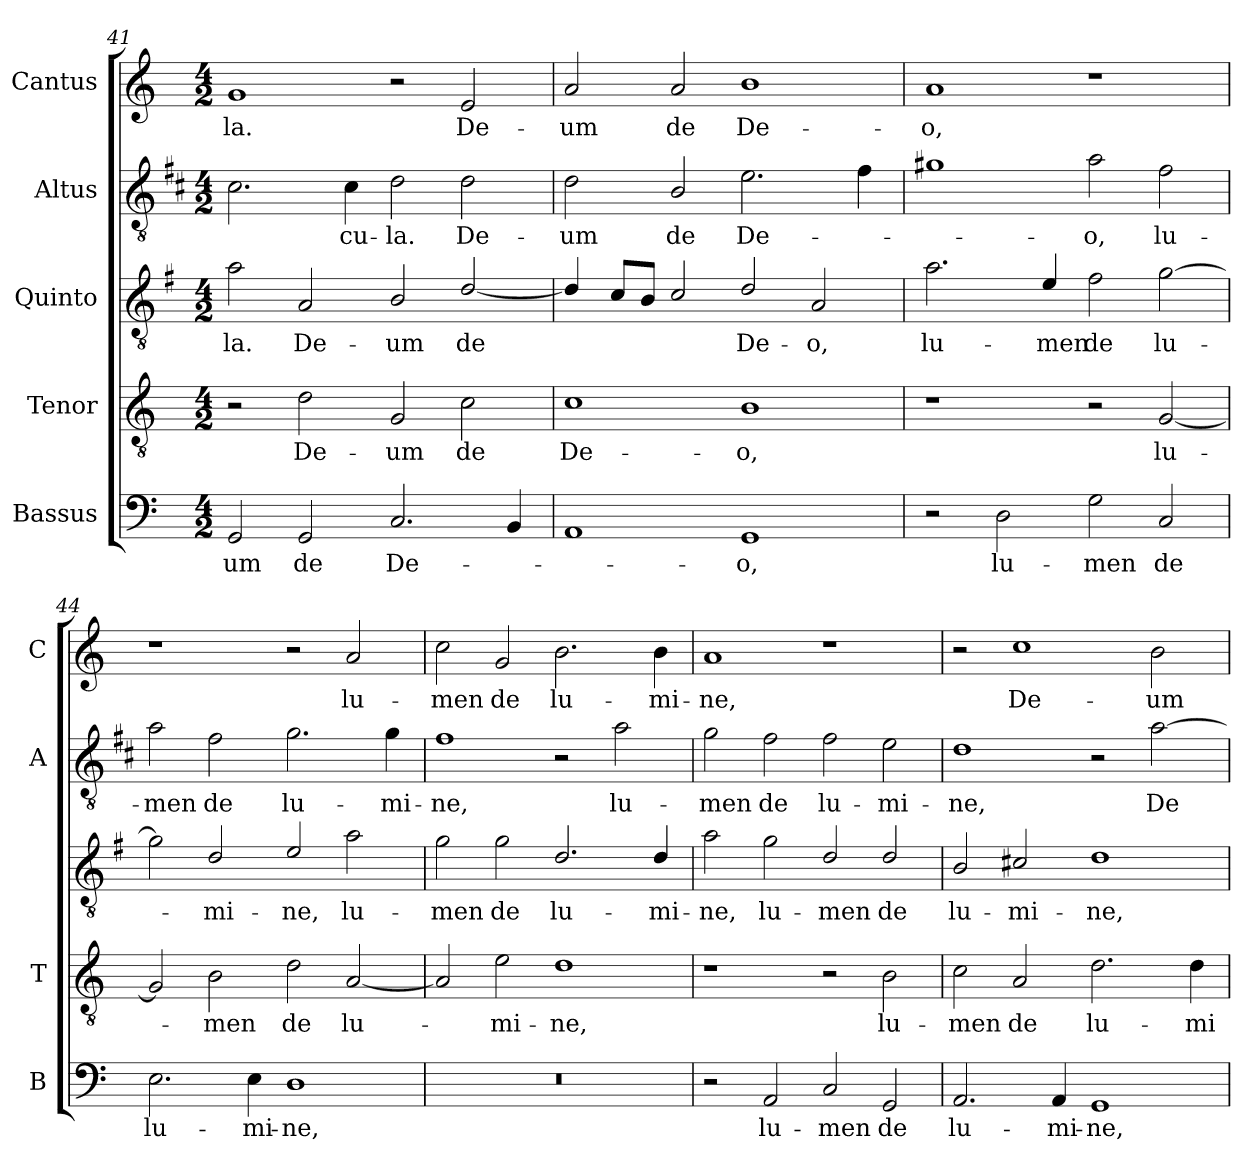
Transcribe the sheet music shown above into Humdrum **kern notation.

**kern	**text	**kern	**text	**kern	**text	**kern	**text	**kern	**text
*part5	*part5	*part4	*part4	*part3	*part3	*part2	*part2	*part1	*part1
*staff5	*staff5	*staff4	*staff4	*staff3	*staff3	*staff2	*staff2	*staff1	*staff1
*I"Bassus	*	*I"Tenor	*	*I"Quinto	*	*I"Altus	*	*I"Cantus	*
*I'B	*	*I'T	*	*	*	*I'A	*	*I'C	*
*clefF4	*	*clefGv2	*	*clefGv2	*	*clefGv2	*	*clefG2	*
*	*	*	*	*ITrd4c7	*	*ITrd1c2	*	*	*
*k[]	*	*k[]	*	*k[]	*	*k[]	*	*k[]	*
*C:	*	*C:	*	*C:	*	*C:	*	*C:	*
*M4/2	*	*M4/2	*	*M4/2	*	*M4/2	*	*M4/2	*
=41	=41	=41	=41	=41	=41	=41	=41	=41	=41
!	!LO:LY:b	!	!	!	!LO:LY:b	!	!	!	!LO:LY:b
2GG/	-um	2r	.	2d\	-la.	2.B\	.	1g	-la.
!	!LO:LY:b	!	!LO:LY:b	!	!LO:LY:b	!	!	!	!
2GG/	de	2d\	De-	2D/	De-	.	.	.	.
!	!	!	!	!	!	!	!LO:LY:b	!	!
.	.	.	.	.	.	4B\	-cu-	.	.
!	!LO:LY:b	!	!LO:LY:b	!	!LO:LY:b	!	!LO:LY:b	!	!
2.C/	De-	2G/	-um	2E/	-um	2c\	-la.	2r	.
!	!	!	!LO:LY:b	!	!LO:LY:b	!	!LO:LY:b	!	!LO:LY:b
.	.	2c\	de	[2G/	de	2c\	De-	2e/	De-
4BB/	.	.	.	.	.	.	.	.	.
!!LO:LB:g=z
=42	=42	=42	=42	=42	=42	=42	=42	=42	=42
!	!	!	!LO:LY:b	!	!	!	!LO:LY:b	!	!LO:LY:b
1AA	.	1c	De-	4G/]	.	2c\	-um	2a/	-um
.	.	.	.	8F/L	.	.	.	.	.
.	.	.	.	8E/J	.	.	.	.	.
!	!	!	!	!	!	!	!LO:LY:b	!	!LO:LY:b
.	.	.	.	2F/	.	2A/	de	2a/	de
!	!LO:LY:b	!	!LO:LY:b	!	!LO:LY:b	!	!LO:LY:b	!	!LO:LY:b
1GG	-o,	1B	-o,	2G/	De-	2.d\	De-	1b	De-
!	!	!	!	!	!LO:LY:b	!	!	!	!
.	.	.	.	2D/	-o,	.	.	.	.
.	.	.	.	.	.	4e\	.	.	.
=43	=43	=43	=43	=43	=43	=43	=43	=43	=43
!	!	!	!	!	!LO:LY:b	!	!	!	!LO:LY:b
2r	.	1r	.	2.d\	lu-	1f#X	.	1a	-o,
!	!LO:LY:b	!	!	!	!	!	!	!	!
2D\	lu-	.	.	.	.	.	.	.	.
!	!	!	!	!	!LO:LY:b	!	!	!	!
.	.	.	.	4A/	-men	.	.	.	.
!	!LO:LY:b	!	!	!	!LO:LY:b	!	!LO:LY:b	!	!
2G\	-men	2r	.	2B\	de	2g\	-o,	1r	.
!	!LO:LY:b	!	!LO:LY:b	!	!LO:LY:b	!	!LO:LY:b	!	!
2C/	de	[2G/	lu-	[2c\	lu-	2e\	lu-	.	.
=44	=44	=44	=44	=44	=44	=44	=44	=44	=44
!	!LO:LY:b	!	!	!	!	!	!LO:LY:b	!	!
2.E\	lu-	2G/]	.	2c\]	.	2g\	-men	1r	.
!	!	!	!LO:LY:b	!	!LO:LY:b	!	!LO:LY:b	!	!
.	.	2B\	-men	2G/	-mi-	2e\	de	.	.
!	!LO:LY:b	!	!	!	!	!	!	!	!
4E\	-mi-	.	.	.	.	.	.	.	.
!	!LO:LY:b	!	!LO:LY:b	!	!LO:LY:b	!	!LO:LY:b	!	!
1D	-ne,	2d\	de	2A/	-ne,	2.f\	lu-	2r	.
!	!	!	!LO:LY:b	!	!LO:LY:b	!	!	!	!LO:LY:b
.	.	[2A/	lu-	2d\	lu-	.	.	2a/	lu-
!	!	!	!	!	!	!	!LO:LY:b	!	!
.	.	.	.	.	.	4f\	-mi-	.	.
=45	=45	=45	=45	=45	=45	=45	=45	=45	=45
!	!	!	!	!	!LO:LY:b	!	!LO:LY:b	!	!LO:LY:b
0r	.	2A/]	.	2c\	-men	1e	-ne,	2cc\	-men
!	!	!	!LO:LY:b	!	!LO:LY:b	!	!	!	!LO:LY:b
.	.	2e\	-mi-	2c\	de	.	.	2g/	de
!	!	!	!LO:LY:b	!	!LO:LY:b	!	!	!	!LO:LY:b
.	.	1d	-ne,	2.G/	lu-	2r	.	2.b\	lu-
!	!	!	!	!	!	!	!LO:LY:b	!	!
.	.	.	.	.	.	2g\	lu-	.	.
!	!	!	!	!	!LO:LY:b	!	!	!	!LO:LY:b
.	.	.	.	4G/	-mi-	.	.	4b\	-mi-
=46	=46	=46	=46	=46	=46	=46	=46	=46	=46
!	!	!	!	!	!LO:LY:b	!	!LO:LY:b	!	!LO:LY:b
2r	.	1r	.	2d\	-ne,	2f\	-men	1a	-ne,
!	!LO:LY:b	!	!	!	!LO:LY:b	!	!LO:LY:b	!	!
2AA/	lu-	.	.	2c\	lu-	2e\	de	.	.
!	!LO:LY:b	!	!	!	!LO:LY:b	!	!LO:LY:b	!	!
2C/	-men	2r	.	2G/	-men	2e\	lu-	1r	.
!	!LO:LY:b	!	!LO:LY:b	!	!LO:LY:b	!	!LO:LY:b	!	!
2GG/	de	2B\	lu-	2G/	de	2d\	-mi-	.	.
=47	=47	=47	=47	=47	=47	=47	=47	=47	=47
!	!LO:LY:b	!	!LO:LY:b	!	!LO:LY:b	!	!LO:LY:b	!	!
2.AA/	lu-	2c\	-men	2E/	lu-	1c	-ne,	2r	.
!	!	!	!LO:LY:b	!	!LO:LY:b	!	!	!	!LO:LY:b
.	.	2A/	de	2F#X/	-mi-	.	.	1cc	De-
!	!LO:LY:b	!	!	!	!	!	!	!	!
4AA/	-mi-	.	.	.	.	.	.	.	.
!	!LO:LY:b	!	!LO:LY:b	!	!LO:LY:b	!	!	!	!
1GG	-ne,	2.d\	lu-	1G	-ne,	2r	.	.	.
!	!	!	!	!	!	!	!LO:LY:b	!	!LO:LY:b
.	.	.	.	.	.	[2g\	De-	2b\	-um
!	!	!	!LO:LY:b	!	!	!	!	!	!
.	.	4d\	-mi-	.	.	.	.	.	.
=	=	=	=	=	=	=	=	=	=
*-	*-	*-	*-	*-	*-	*-	*-	*-	*-
